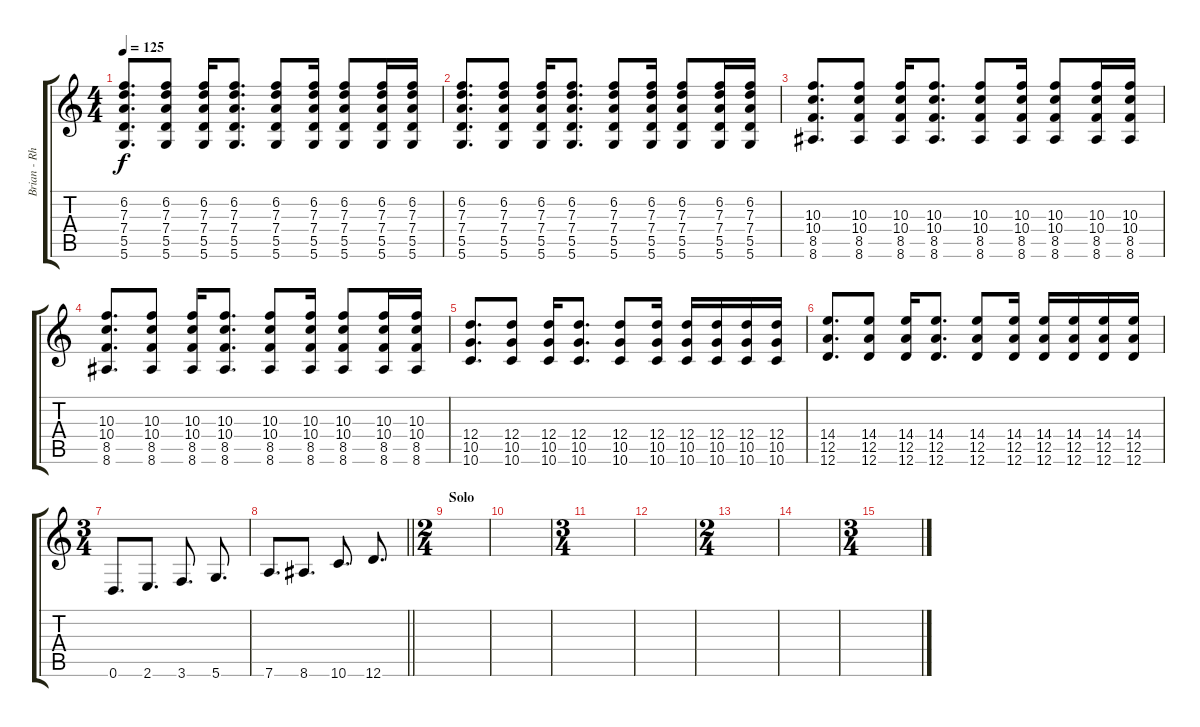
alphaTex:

\track ("Brian - Rhythm Guitar" "Brian - Rh") {instrument electricguitarjazz}
\staff {score tabs}
\tuning (E4 B3 G3 D3 A2 D2) {hide}
\ts (4 4)
\tempo 125
\clef g2
\ks c
(6.2 7.3 7.4 5.5 5.6).8{d dy f} (6.2 7.3 7.4 5.5 5.6).8 (6.2 7.3 7.4 5.5 5.6).16 (6.2 7.3 7.4 5.5 5.6).8{d} (6.2 7.3 7.4 5.5 5.6).8 (6.2 7.3 7.4 5.5 5.6).16 (6.2 7.3 7.4 5.5 5.6).8 (6.2 7.3 7.4 5.5 5.6).16 (6.2 7.3 7.4 5.5 5.6).16 |
(6.2 7.3 7.4 5.5 5.6).8{d} (6.2 7.3 7.4 5.5 5.6).8 (6.2 7.3 7.4 5.5 5.6).16 (6.2 7.3 7.4 5.5 5.6).8{d} (6.2 7.3 7.4 5.5 5.6).8 (6.2 7.3 7.4 5.5 5.6).16 (6.2 7.3 7.4 5.5 5.6).8 (6.2 7.3 7.4 5.5 5.6).16 (6.2 7.3 7.4 5.5 5.6).16 |
(10.3 10.4 8.5 8.6).8{d} (10.3 10.4 8.5 8.6).8 (10.3 10.4 8.5 8.6).16 (10.3 10.4 8.5 8.6).8{d} (10.3 10.4 8.5 8.6).8 (10.3 10.4 8.5 8.6).16 (10.3 10.4 8.5 8.6).8 (10.3 10.4 8.5 8.6).16 (10.3 10.4 8.5 8.6).16 |
(10.3 10.4 8.5 8.6).8{d} (10.3 10.4 8.5 8.6).8 (10.3 10.4 8.5 8.6).16 (10.3 10.4 8.5 8.6).8{d} (10.3 10.4 8.5 8.6).8 (10.3 10.4 8.5 8.6).16 (10.3 10.4 8.5 8.6).8 (10.3 10.4 8.5 8.6).16 (10.3 10.4 8.5 8.6).16 |
(12.4 10.5 10.6).8{d} (12.4 10.5 10.6).8 (12.4 10.5 10.6).16 (12.4 10.5 10.6).8{d} (12.4 10.5 10.6).8 (12.4 10.5 10.6).16 (12.4 10.5 10.6).16 (12.4 10.5 10.6).16 (12.4 10.5 10.6).16 (12.4 10.5 10.6).16 |
(14.4 12.5 12.6).8{d} (14.4 12.5 12.6).8 (14.4 12.5 12.6).16 (14.4 12.5 12.6).8{d} (14.4 12.5 12.6).8 (14.4 12.5 12.6).16 (14.4 12.5 12.6).16 (14.4 12.5 12.6).16 (14.4 12.5 12.6).16 (14.4 12.5 12.6).16 |
\ts (3 4)
0.6.8{d} 2.6.8{d} 3.6.8{d} 5.6.8{d} |
\barLineRight lightlight
7.6.8{d} 8.6.8{d} 10.6.8{d} 12.6.8{d} |
\ts (2 4)
\section ("" "Solo")
|
|
\ts (3 4)
|
|
\ts (2 4)
|
|
\ts (3 4)
